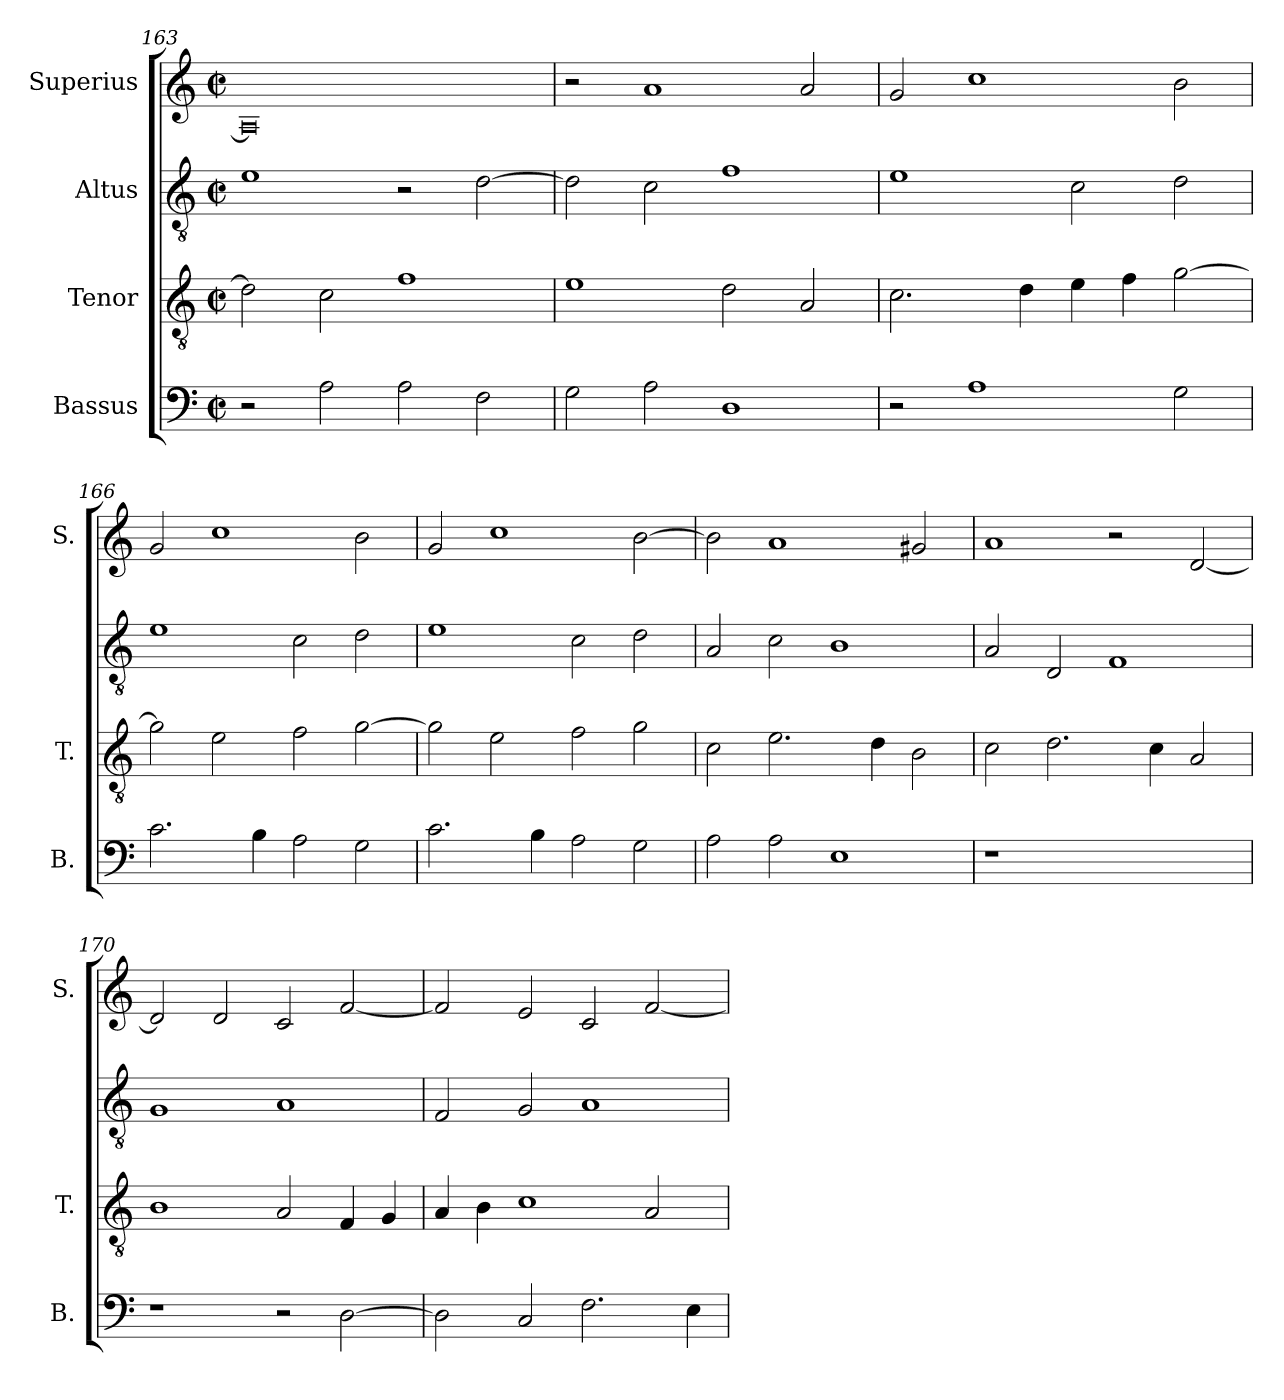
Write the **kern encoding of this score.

**kern	**kern	**kern	**kern
*part4	*part3	*part2	*part1
*staff4	*staff3	*staff2	*staff1
*I"Bassus	*I"Tenor	*I"Altus	*I"Superius
*I'B.	*I'T.	*	*I'S.
*clefF4	*clefGv2	*clefGv2	*clefG2
*	*ITrd7c12	*ITrd7c12	*
*k[]	*k[]	*k[]	*k[]
*C:	*C:	*C:	*C:
*M2/2	*M2/2	*M2/2	*M2/2
*met(c|)	*met(c|)	*met(c|)	*met(c|)
=163	=163	=163	=163
2r	2Di\]	1Ei	0Ai]
2Ai\	2Ci\	.	.
2Ai\	1Fi	2r	.
2Fi\	.	[>2Di\	.
=164	=164	=164	=164
2Gi\	1Ei	2Di\]	2r
2Ai\	.	2Ci\	1ai
1Di	2Di\	1Fi	.
.	2AAi/	.	2ai/
!!LO:PB:g=z
=165	=165	=165	=165
2r	2.Ci\	1Ei	2gi/
1Ai	.	.	1cci
.	4Di\	.	.
.	4Ei\	2Ci\	.
.	4Fi\	.	.
2Gi\	[>2Gi\	2Di\	2bi\
=166	=166	=166	=166
2.ci\	2Gi\]	1Ei	2gi/
.	2Ei\	.	1cci
4Bi\	.	.	.
2Ai\	2Fi\	2Ci\	.
2Gi\	[>2Gi\	2Di\	2bi\
=167	=167	=167	=167
2.ci\	2Gi\]	1Ei	2gi/
.	2Ei\	.	1cci
4Bi\	.	.	.
2Ai\	2Fi\	2Ci\	.
2Gi\	2Gi\	2Di\	[>2bi\
=168	=168	=168	=168
2Ai\	2Ci\	2AAi/	2bi\]
2Ai\	2.Ei\	2Ci\	1ai
1Ei	.	1BBi	.
.	4Di\	.	.
.	2BBi\	.	2g#Xi/
=169	=169	=169	=169
!LO:N:vis=1	!	!	!
1r	2Ci\	2AAi/	1ai
.	2.Di\	2DDi/	.
1ryy	.	1FFi	2r
.	4Ci\	.	.
.	2AAi/	.	[<2di/
!!LO:LB:g=z
=170	=170	=170	=170
1r	1BBi	1GGi	2di/]
.	.	.	2di/
2r	2AAi/	1AAi	2ci/
[>2Di\	4FFi/	.	[<2fi/
.	4GGi/	.	.
=171	=171	=171	=171
2Di\]	4AAi/	2FFi/	2fi/]
.	4BBi\	.	.
2Ci/	1Ci	2GGi/	2ei/
2.Fi\	.	1AAi	2ci/
.	2AAi/	.	[<2fi/
4Ei\	.	.	.
=	=	=	=
*-	*-	*-	*-
